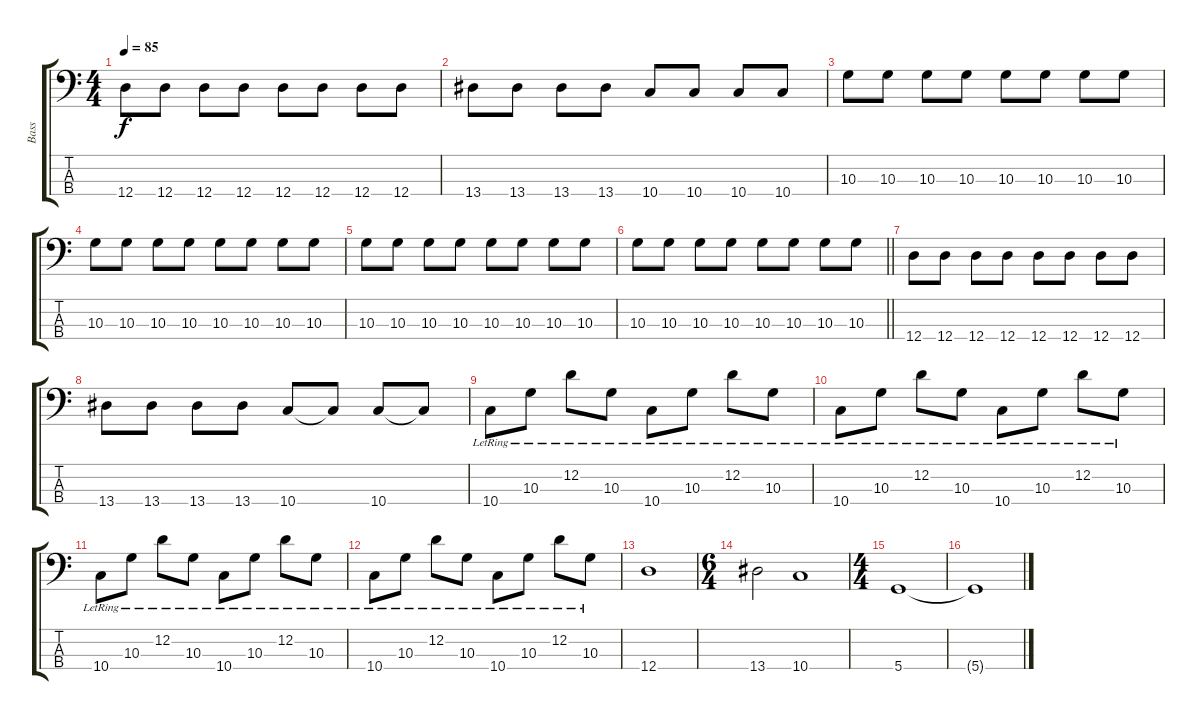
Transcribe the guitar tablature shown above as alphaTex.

\track ("Bass" "Bass") {instrument electricbasspick}
\staff {score tabs}
\tuning (G2 D2 A1 D1) {hide}
\ts (4 4)
\tempo 85
\clef f4
\ks c
12.4.8{dy f} 12.4.8 12.4.8 12.4.8 12.4.8 12.4.8 12.4.8 12.4.8 |
13.4.8 13.4.8 13.4.8 13.4.8 10.4.8 10.4.8 10.4.8 10.4.8 |
10.3.8 10.3.8 10.3.8 10.3.8 10.3.8 10.3.8 10.3.8 10.3.8 |
10.3.8 10.3.8 10.3.8 10.3.8 10.3.8 10.3.8 10.3.8 10.3.8 |
10.3.8 10.3.8 10.3.8 10.3.8 10.3.8 10.3.8 10.3.8 10.3.8 |
\barLineRight lightlight
10.3.8 10.3.8 10.3.8 10.3.8 10.3.8 10.3.8 10.3.8 10.3.8 |
12.4.8 12.4.8 12.4.8 12.4.8 12.4.8 12.4.8 12.4.8 12.4.8 |
13.4.8 13.4.8 13.4.8 13.4.8 10.4.8 10.4{t}.8 10.4.8 10.4{t}.8 |
10.4{lr}.8 10.3{lr}.8 12.2{lr}.8 10.3{lr}.8 10.4{lr}.8 10.3{lr}.8 12.2{lr}.8 10.3{lr}.8 |
10.4{lr}.8 10.3{lr}.8 12.2{lr}.8 10.3{lr}.8 10.4{lr}.8 10.3{lr}.8 12.2{lr}.8 10.3{lr}.8 |
10.4{lr}.8 10.3{lr}.8 12.2{lr}.8 10.3{lr}.8 10.4{lr}.8 10.3{lr}.8 12.2{lr}.8 10.3{lr}.8 |
10.4{lr}.8 10.3{lr}.8 12.2{lr}.8 10.3{lr}.8 10.4{lr}.8 10.3{lr}.8 12.2{lr}.8 10.3{lr}.8 |
12.4.1 |
\ts (6 4)
13.4.2 10.4.1 |
\ts (4 4)
5.4.1 |
5.4{t}.1
